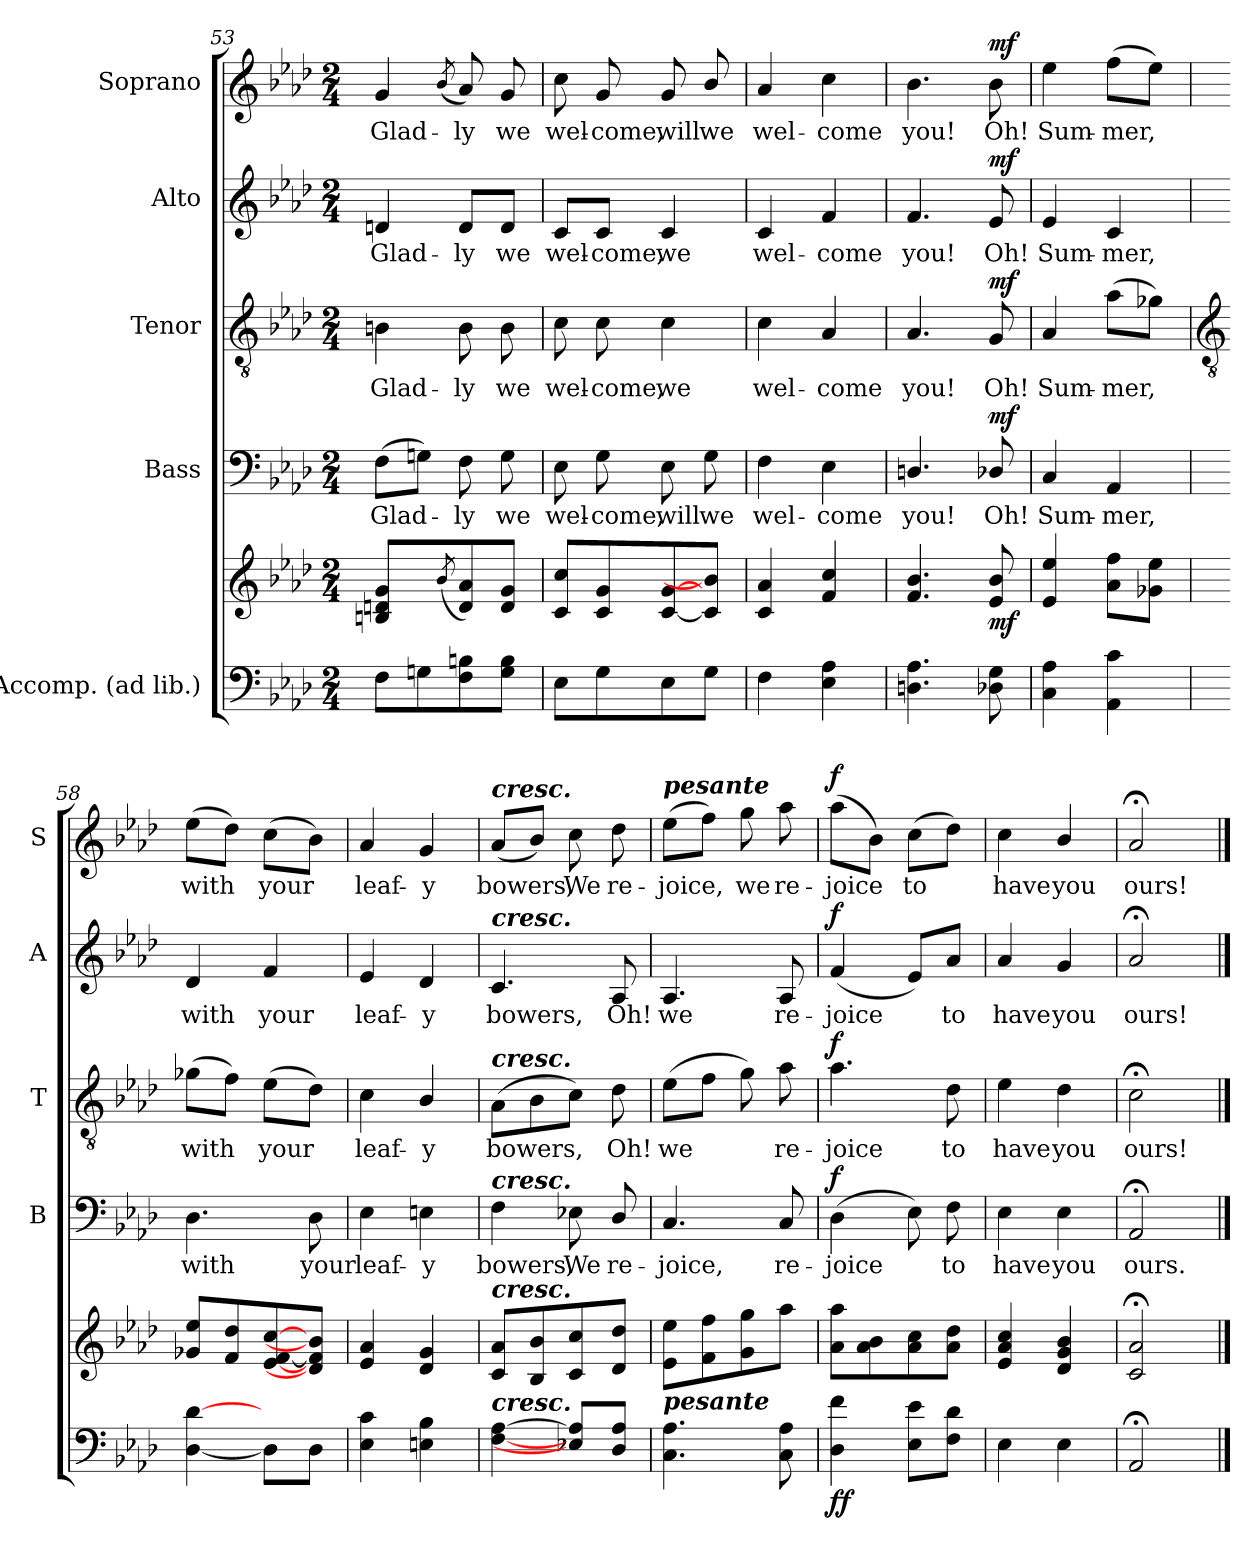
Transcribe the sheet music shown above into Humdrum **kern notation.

**kern	**kern	**dynam	**kern	**text	**dynam	**kern	**text	**dynam	**kern	**text	**dynam	**kern	**text	**dynam
*part5	*part5	*part5	*part4	*part4	*part4	*part3	*part3	*part3	*part2	*part2	*part2	*part1	*part1	*part1
*staff6	*staff5	*staff5/6	*staff4	*staff4	*staff4	*staff3	*staff3	*staff3	*staff2	*staff2	*staff2	*staff1	*staff1	*staff1
*I"Accomp. (ad lib.)	*	*	*I"Bass	*	*	*I"Tenor	*	*	*I"Alto	*	*	*I"Soprano	*	*
*	*	*	*I'B	*	*	*I'T	*	*	*I'A	*	*	*I'S	*	*
*clefF4	*clefG2	*	*clefF4	*	*	*clefGv2	*	*	*clefG2	*	*	*clefG2	*	*
*k[b-e-a-d-]	*k[b-e-a-d-]	*	*k[b-e-a-d-]	*	*	*k[b-e-a-d-]	*	*	*k[b-e-a-d-]	*	*	*k[b-e-a-d-]	*	*
*A-:	*A-:	*	*A-:	*	*	*A-:	*	*	*A-:	*	*	*A-:	*	*
*M2/4	*M2/4	*	*M2/4	*	*	*M2/4	*	*	*M2/4	*	*	*M2/4	*	*
=53	=53	=53	=53	=53	=53	=53	=53	=53	=53	=53	=53	=53	=53	=53
!	!	!	!	!LO:LY:b	!	!	!LO:LY:b	!	!	!LO:LY:b	!	!	!LO:LY:b	!
8FL	4Bn 4dn 4g	.	(>8FL	Glad-	.	4Bn	Glad-	.	4dn	Glad-	.	4g	Glad-	.
8Gn	.	.	8GnJ)	.	.	.	.	.	.	.	.	.	.	.
.	(8qb-/L	.	.	.	.	.	.	.	.	.	.	(<8qb-/	.	.
!	!	!	!	!LO:LY:b	!	!	!LO:LY:b	!	!	!LO:LY:b	!	!	!LO:LY:b	!
8F 8Bn	8d 8a-)	.	8F	ly	.	8B	-ly	.	8d/L	-ly	.	8a-)	-ly	.
!	!	!	!	!LO:LY:b	!	!	!LO:LY:b	!	!	!LO:LY:b	!	!	!LO:LY:b	!
8G 8BJ	8d 8gJ	.	8G	we	.	8B	we	.	8d/J	we	.	8g	we	.
=54	=54	=54	=54	=54	=54	=54	=54	=54	=54	=54	=54	=54	=54	=54
!	!	!	!	!LO:LY:b	!	!	!LO:LY:b	!	!	!LO:LY:b	!	!	!LO:LY:b	!
8E-L	8c 8ccL	.	8E-	wel-	.	8c	wel-	.	8c/L	wel-	.	8cc	wel-	.
!	!	!	!	!LO:LY:b	!	!	!LO:LY:b	!	!	!LO:LY:b	!	!	!LO:LY:b	!
8G	8c 8g	.	8G	-come,	.	8c	-come,	.	8c/J	-come,	.	8g	-come,	.
!	!	!	!	!LO:LY:b	!	!	!LO:LY:b	!	!	!LO:LY:b	!	!	!LO:LY:b	!
8E-	[8c [8g	.	8E-	will	.	4c	we	.	4c	we	.	8g	will	.
!	!	!	!	!LO:LY:b	!	!	!	!	!	!	!	!	!LO:LY:b	!
8GJ	8c] 8b-]J	.	8G	we	.	.	.	.	.	.	.	8b-/	we	.
=55	=55	=55	=55	=55	=55	=55	=55	=55	=55	=55	=55	=55	=55	=55
!	!	!	!	!LO:LY:b	!	!	!LO:LY:b	!	!	!LO:LY:b	!	!	!LO:LY:b	!
4F	4c 4a-	.	4F	wel-	.	4c	wel-	.	4c	wel-	.	4a-	wel-	.
!	!	!	!	!LO:LY:b	!	!	!LO:LY:b	!	!	!LO:LY:b	!	!	!LO:LY:b	!
4E- 4A-	4f 4cc	.	4E-	-come	.	4A-	-come	.	4f	-come	.	4cc	-come	.
=56	=56	=56	=56	=56	=56	=56	=56	=56	=56	=56	=56	=56	=56	=56
!	!	!	!	!LO:LY:b	!	!	!LO:LY:b	!	!	!LO:LY:b	!	!	!LO:LY:b	!
4.Dn\ 4.A-\	4.f 4.b-	.	4.Dn/	you!	.	4.A-	you!	.	4.f	you!	.	4.b-	you!	.
!	!	!LO:DY:b	!	!LO:LY:b	!LO:DY:b	!	!LO:LY:b	!LO:DY:b	!	!LO:LY:b	!LO:DY:b	!	!LO:LY:b	!LO:DY:b
8D-X\ 8G\	8e- 8b-	mf	8D-X/	Oh!	mf	8G	Oh!	mf	8e-	Oh!	mf	8b-	Oh!	mf
=57	=57	=57	=57	=57	=57	=57	=57	=57	=57	=57	=57	=57	=57	=57
!	!	!	!	!LO:LY:b	!	!	!LO:LY:b	!	!	!LO:LY:b	!	!	!LO:LY:b	!
4C 4A-	4e- 4ee-	.	4C	Sum-	.	4A-	Sum-	.	4e-	Sum-	.	4ee-	Sum-	.
!	!	!	!	!LO:LY:b	!	!	!LO:LY:b	!	!	!LO:LY:b	!	!	!LO:LY:b	!
4AA- 4c	8a- 8ffL	.	4AA-	-mer,	.	(>8a-L	-mer,	.	4c	-mer,	.	(>8ffL	-mer,	.
.	8g-X 8ee-J	.	.	.	.	8g-XJ)	.	.	.	.	.	8ee-J)	.	.
!!LO:LB:g=z
=58	=58	=58	=58	=58	=58	=58	=58	=58	=58	=58	=58	=58	=58	=58
*	*	*	*	*	*	*clefGv2	*	*	*	*	*	*	*	*
!	!	!	!	!LO:LY:b	!	!	!LO:LY:b	!	!	!LO:LY:b	!	!	!LO:LY:b	!
[4D- [4d-	8g-X 8ee-L	.	4.D-	with	.	(>8g-XL	with	.	4d-	with	.	(>8ee-L	with	.
.	8f 8dd-	.	.	.	.	8fJ)	.	.	.	.	.	8dd-J)	.	.
!	!	!	!	!	!	!	!LO:LY:b	!	!	!LO:LY:b	!	!	!LO:LY:b	!
8D-L]	[8e- [8f [8cc	.	.	.	.	(>8e-L	your	.	4f	your	.	(>8ccL	your	.
!	!	!	!	!LO:LY:b	!	!	!	!	!	!	!	!	!	!
8D-J	8d-] 8f] 8b-]J	.	8D-	your	.	8d-J)	.	.	.	.	.	8b-J)	.	.
=59	=59	=59	=59	=59	=59	=59	=59	=59	=59	=59	=59	=59	=59	=59
!	!	!	!	!LO:LY:b	!	!	!LO:LY:b	!	!	!LO:LY:b	!	!	!LO:LY:b	!
4E- 4c	4e- 4a-	.	4E-	leaf-	.	4c	leaf-	.	4e-	leaf-	.	4a-	leaf-	.
!	!	!	!	!LO:LY:b	!	!	!LO:LY:b	!	!	!LO:LY:b	!	!	!LO:LY:b	!
4En 4B-	4d- 4g	.	4En	-y	.	4B-/	-y	.	4d-	-y	.	4g	-y	.
=60	=60	=60	=60	=60	=60	=60	=60	=60	=60	=60	=60	=60	=60	=60
!	!	!	!	!	!	!	!	!	!	!	!	!LO:TX:a:Bi:t=cresc.	!	!
!	!	!	!	!	!	!	!	!	!LO:TX:a:Bi:t=cresc.	!	!	!	!	!
!	!	!	!	!	!	!LO:TX:a:Bi:t=cresc.	!	!	!	!	!	!	!	!
!	!	!	!LO:TX:a:Bi:t=cresc.	!	!	!	!	!	!	!	!	!	!	!
!	!LO:TX:a:Bi:t=cresc.	!	!	!	!	!	!	!	!	!	!	!	!	!
!LO:TX:a:Bi:t=cresc.	!	!	!	!	!	!	!	!	!	!	!	!	!	!
!	!	!	!	!LO:LY:b	!	!	!LO:LY:b	!	!	!LO:LY:b	!	!	!LO:LY:b	!
[4F [4A-	8c 8a-L	.	4F	bowers,	.	(>8A-L	bowers,	.	4.c	bowers,	.	(<8a-L	bowers,	.
.	8B- 8b-	.	.	.	.	8B-	.	.	.	.	.	8b-J)	.	.
!	!	!	!	!LO:LY:b	!	!	!	!	!	!	!	!	!LO:LY:b	!
8E-X] 8A-]L	8c 8cc	.	8E-X	We	.	8cJ)	.	.	.	.	.	8cc	We	.
!	!	!	!	!LO:LY:b	!	!	!LO:LY:b	!	!	!LO:LY:b	!	!	!LO:LY:b	!
8D-/ 8A-/J	8d- 8dd-J	.	8D-/	re-	.	8d-	Oh!	.	8A-	Oh!	.	8dd-	re-	.
=61	=61	=61	=61	=61	=61	=61	=61	=61	=61	=61	=61	=61	=61	=61
!	!	!	!	!	!	!	!	!	!	!	!	!LO:TX:a:Bi:t=pesante	!	!
!	!LO:TX:b:Bi:t=pesante	!	!	!	!	!	!	!	!	!	!	!	!	!
!	!	!	!	!LO:LY:b	!	!	!LO:LY:b	!	!	!LO:LY:b	!	!	!LO:LY:b	!
4.C 4.A-	8e- 8ee-L	.	4.C	-joice,	.	(>8e-L	we	.	4.A-	we	.	(>8ee-L	-joice,	.
.	8f 8ff	.	.	.	.	8fJ	.	.	.	.	.	8ffJ)	.	.
!	!	!	!	!	!	!	!	!	!	!	!	!	!LO:LY:b	!
.	8g 8gg	.	.	.	.	8g)	.	.	.	.	.	8gg	we	.
!	!	!	!	!LO:LY:b	!	!	!LO:LY:b	!	!	!LO:LY:b	!	!	!LO:LY:b	!
8C 8A-	8aa-J	.	8C	re-	.	8a-	re-	.	8A-	re-	.	8aa-	re-	.
=62	=62	=62	=62	=62	=62	=62	=62	=62	=62	=62	=62	=62	=62	=62
!	!	!LO:DY:b=2	!	!LO:LY:b	!	!	!LO:LY:b	!	!	!LO:LY:b	!	!	!LO:LY:b	!
!	!	!LO:DY:n=1:b	!	!	!LO:DY:b	!	!	!LO:DY:b	!	!	!LO:DY:b	!	!	!LO:DY:b
4D- 4f	8a- 8aa-L	f f	(>4D-	joice	f	4.a-	joice	f	(<4f	joice	f	(8aa-L	joice	f
.	8a- 8b-	.	.	.	.	.	.	.	.	.	.	8b-J)	.	.
!	!	!	!	!	!	!	!	!	!	!	!	!	!LO:LY:b	!
8E- 8e-L	8a- 8cc	.	8E-)	.	.	.	.	.	8e-/L)	.	.	(>8ccL	to	.
!	!	!	!	!LO:LY:b	!	!	!LO:LY:b	!	!	!LO:LY:b	!	!	!	!
8F 8d-J	8a- 8dd-J	.	8F	to	.	8d-	to	.	8a-/J	to	.	8dd-J)	.	.
=63	=63	=63	=63	=63	=63	=63	=63	=63	=63	=63	=63	=63	=63	=63
!	!	!	!	!LO:LY:b	!	!	!LO:LY:b	!	!	!LO:LY:b	!	!	!LO:LY:b	!
4E-	4e- 4a- 4cc	.	4E-	have	.	4e-	have	.	4a-	have	.	4cc	have	.
!	!	!	!	!LO:LY:b	!	!	!LO:LY:b	!	!	!LO:LY:b	!	!	!LO:LY:b	!
4E-	4d-/ 4g/ 4b-/	.	4E-	you	.	4d-	you	.	4g	you	.	4b-/	you	.
=64	=64	=64	=64	=64	=64	=64	=64	=64	=64	=64	=64	=64	=64	=64
!	!	!	!	!LO:LY:b	!	!	!LO:LY:b	!	!	!LO:LY:b	!	!	!LO:LY:b	!
2AA-;	2c;< 2a-;<	.	2AA-;<	ours.	.	2c;<	ours!	.	2a-;<	ours!	.	2a-;<	ours!	.
==	==	==	==	==	==	==	==	==	==	==	==	==	==	==
*-	*-	*-	*-	*-	*-	*-	*-	*-	*-	*-	*-	*-	*-	*-
